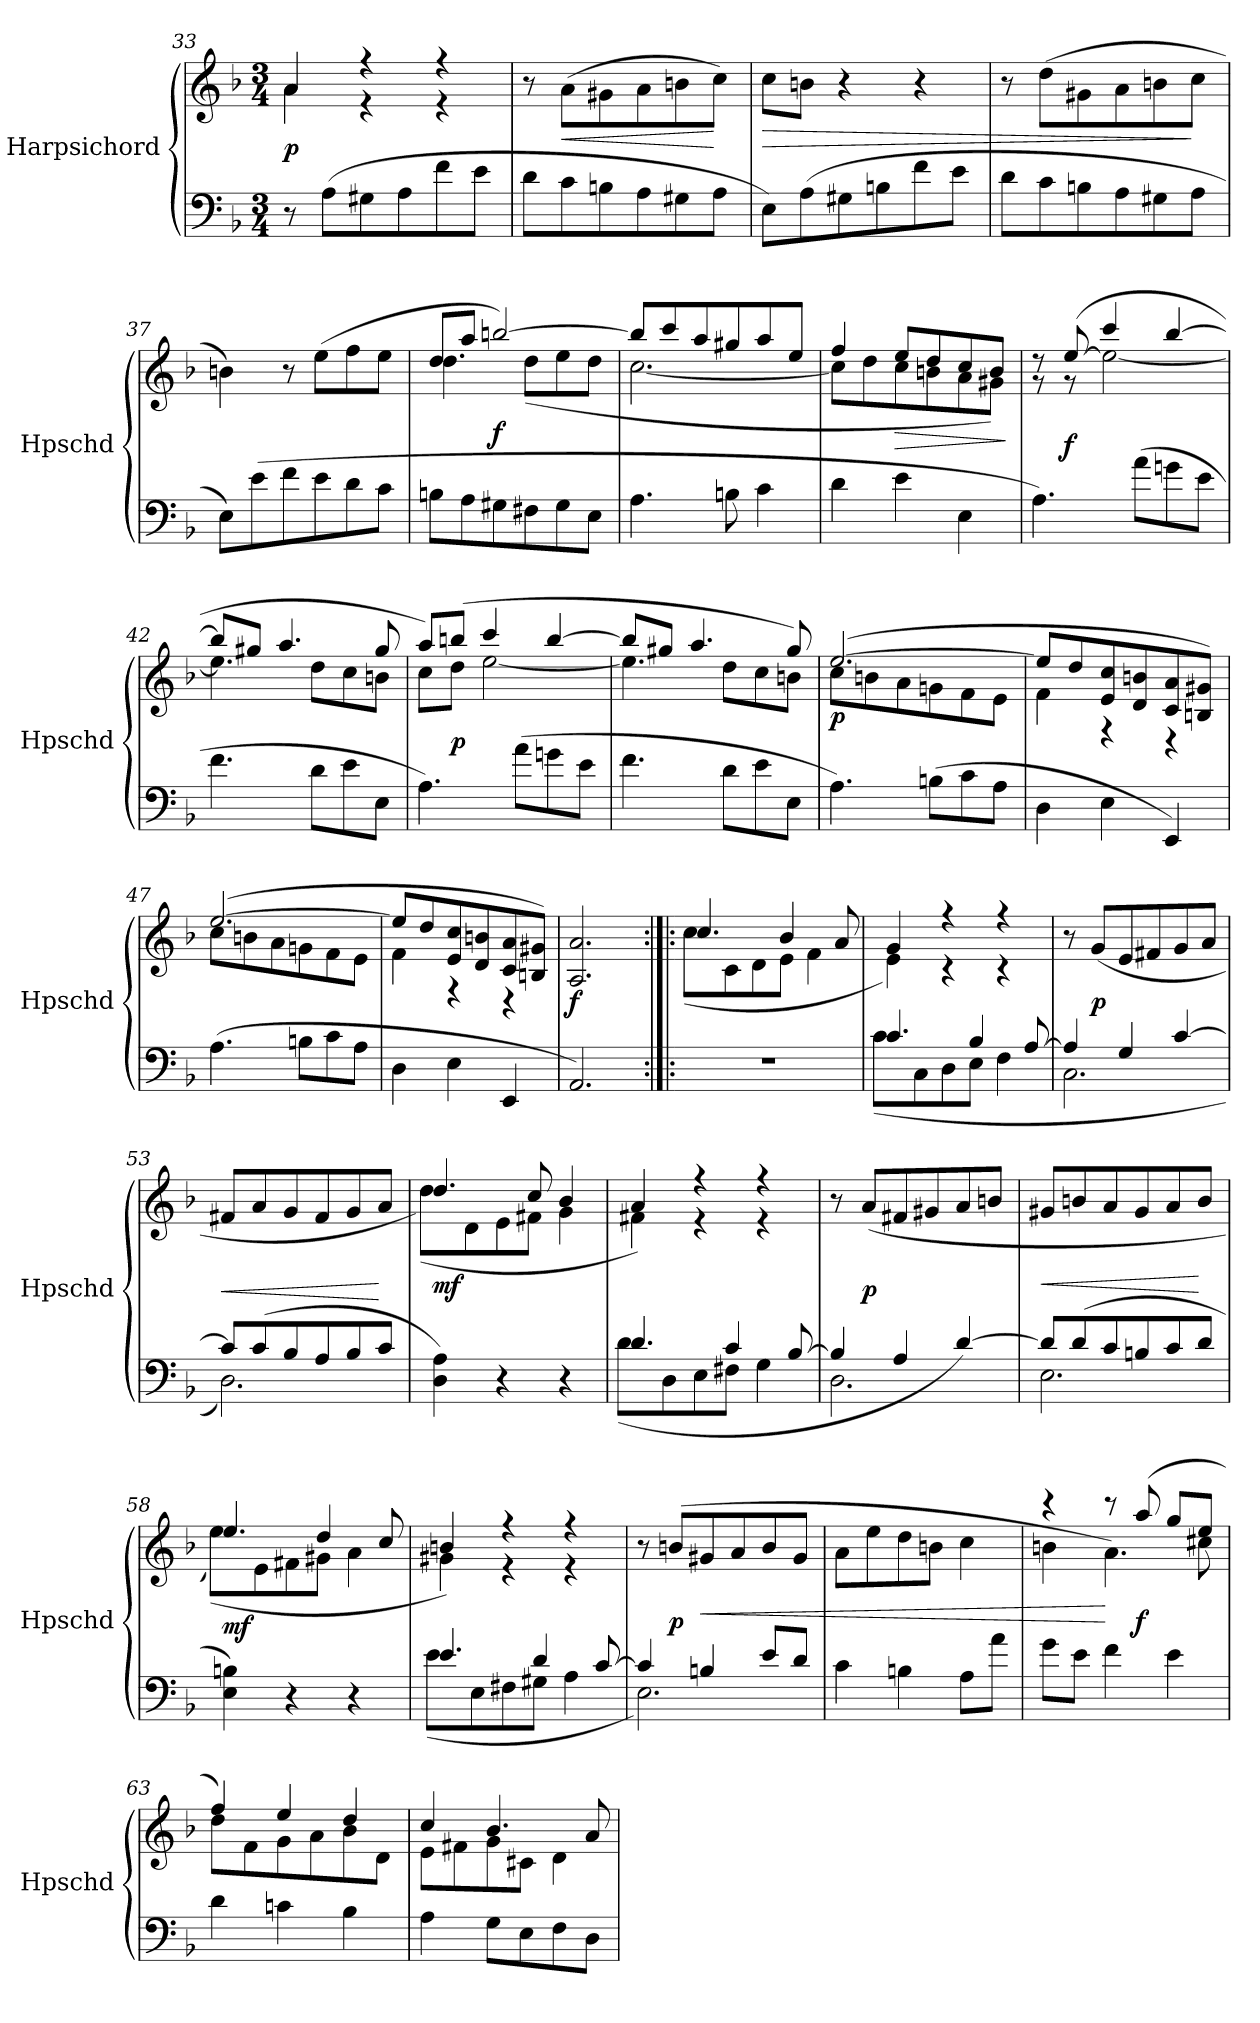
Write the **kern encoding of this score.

**kern	**kern	**dynam
*part1	*part1	*part1
*staff2	*staff1	*staff1/2
*I"Harpsichord	*	*
*I'Hpschd	*	*
*clefF4	*clefG2	*
*k[b-]	*k[b-]	*
*d:	*d:	*
*M3/4	*M3/4	*
=33	=33	=33
*	*^	*
8r	4a/	4a\	p
(8A\L	.	.	.
8G#X\	4r	4r	.
8A\	.	.	.
8f\	4r	4r	.
8e\J	.	.	.
*	*v	*v	*
=34	=34	=34
8d\L	8r	.
8c\	(8a\L	<
8Bn\	8g#X\	.
8A\	8a\	.
8G#X\	8bn\	.
8A\J	8cc\J)	[
=35	=35	=35
8E\L)	8cc\L	>
(8A\	8bn\J	.
8G#X\	4r	.
8Bn\	.	.
8f\	4r	.
8e\J	.	.
=36	=36	=36
8d\L	8r	.
8c\	(8dd\L	.
8Bn\	8g#X\	.
8A\	8a\	.
8G#X\	8bn\	.
8A\J	8cc\J	]
=37	=37	=37
8E\L)	4bn\)	.
(8e\	.	.
8f\	8r	.
8e\	(8ee\L	.
8d\	8ff\	.
8c\J	8ee\J	.
=38	=38	=38
*	*^	*
8Bn\L	8dd/L	4.dd\	.
8A\	8aa/J	.	.
8G#X\	[2bbn/)	.	f
8F#X\	.	(8dd\L	.
8G#\	.	8ee\	.
8E\J	.	8dd\J	.
=39	=39	=39	=39
4.A\	8bb/L]	[2.cc\	.
.	8ccc/	.	.
.	8aa/	.	.
8Bn\	8gg#X/	.	.
4c\	8aa/	.	.
.	8ee/J	.	.
=40	=40	=40	=40
4d\	4ff/	8cc\L]	.
.	.	8dd\	.
4e\	8ee/L	8cc\	>
.	8dd/	8bn\	.
4E\	8cc/	8a\	.
.	8b/J	8g#X\J)	.
*	*v	*v	*
.	.	]
=41	=41	=41
*	*^	*
4.A\)	8r	8r	.
.	([8ee/	8r	f
.	4ccc/	2ee\_	.
(8a\L	.	.	.
8gn\	[4bb-/	.	.
8e\J	.	.	.
=42	=42	=42	=42
4.f\	8bb-/L]	4.ee\]	.
.	8gg#X/J	.	.
.	4.aa/	.	.
8d\L	.	8dd\L	.
8e\	.	8cc\	.
8E\J	8gg#/	8bn\J	.
=43	=43	=43	=43
4.A\)	8aa/L)	8cc\L	.
.	(8bbn/J	8dd\J	p
.	4ccc/	[2ee\	.
(8a\L	.	.	.
8gn\	[4bb/	.	.
8e\J	.	.	.
=44	=44	=44	=44
4.f\	8bb/L]	4.ee\]	.
.	8gg#X/J	.	.
.	4.aa/	.	.
8d\L	.	8dd\L	.
8e\	.	8cc\	.
8E\J	8gg#/)	8bn\J	.
=45	=45	=45	=45
4.A\)	([2.ee/	8cc\L	p
.	.	8bn\	.
.	.	8a\	.
(8Bn\L	.	8gn\	.
8c\	.	8f\	.
8A\J	.	8e\J	.
=46	=46	=46	=46
4D\	8ee/L]	4f\	.
.	8dd/	.	.
4E\	8e/ 8cc/	4r	.
.	8d/ 8bn/	.	.
4EE/)	8c/ 8a/	4r	.
.	8Bn/ 8g#X/J)	.	.
=47	=47	=47	=47
(4.A\	([2.ee/	8cc\L	.
.	.	8bn\	.
.	.	8a\	.
8Bn\L	.	8gn\	.
8c\	.	8f\	.
8A\J	.	8e\J	.
=48	=48	=48	=48
4D\	8ee/L]	4f\	.
.	8dd/	.	.
4E\	8e/ 8cc/	4r	.
.	8d/ 8bn/	.	.
4EE/	8c/ 8a/	4r	.
.	8Bn/ 8g#X/J)	.	.
*	*v	*v	*
=49	=49	=49
2.AA/)	2.A/ 2.a/	f
=50:|!|:	=50:|!|:	=50:|!|:
*	*^	*
2.r	4.cc/	(8cc\L	.
.	.	8c\	.
.	.	8d\	.
.	4b-/	8e\J	.
.	.	4f\	.
.	8a/	.	.
=51	=51	=51	=51
*^	*	*	*
4.c/	(8c\L	4g/	4e\)	.
.	8C\	.	.	.
.	8D\	4r	4r	.
4B-/	8E\J	.	.	.
.	4F\	4r	4r	.
[8A/	.	.	.	.
*	*	*v	*v	*
=52	=52	=52	=52
4A/]	2.C\	8r	.
.	.	(8g/L	p
4G/	.	8e/	.
.	.	8f#X/	.
[4c/	.	8g/	.
.	.	8a/J	.
=53	=53	=53	=53
8c/L]	2.D\)	8f#X/L	<
(8c/	.	8a/	.
8B-/	.	8g/	.
8A/	.	8f#/	.
8B-/	.	8g/	.
8c/J	.	8a/J	[
*v	*v	*	*
=54	=54	=54
*	*^	*
4D\ 4A\)	4.dd/	(8dd\L)	mf
.	.	8d\	.
4r	.	8e\	.
.	8cc/	8f#X\J	.
4r	4b-/	4g\	.
=55	=55	=55	=55
*^	*	*	*
4.d/	(8d\L	4a/)	4f#X\	.
.	8D\	.	.	.
.	8E\	4r	4r	.
4c/	8F#X\J	.	.	.
.	4G\	4r	4r	.
[8B-/	.	.	.	.
*	*	*v	*v	*
=56	=56	=56	=56
4B-/]	2.D\	8r	.
.	.	(8a/L	p
4A/	.	8f#X/	.
.	.	8g#X/	.
[4d/)	.	8a/	.
.	.	8bn/J	.
=57	=57	=57	=57
8d/L]	2.E\	8g#X/L	<
(8d/	.	8bn/	.
8c/	.	8a/	.
8Bn/	.	8g#/	.
8c/	.	8a/	.
8d/J	.	8b/J	[
*v	*v	*	*
=58	=58	=58
*	*^	*
4E\ 4Bn\)	4.ee/	(8ee\L)	mf
.	.	8e\	.
4r	.	8f#X\	.
.	4dd/	8g#X\J	.
4r	.	4a\	.
.	8cc/	.	.
=59	=59	=59	=59
*^	*	*	*
4.e/	(8e\L	4bn/)	4g#X\	.
.	8E\	.	.	.
.	8F#X\	4r	4r	.
4d/	8G#X\J	.	.	.
.	4A\	4r	4r	.
[8c/	.	.	.	.
*	*	*v	*v	*
=60	=60	=60	=60
4c/]	2.E\)	8r	.
.	.	(8bn/L	p
4Bn/	.	8g#X/	<
.	.	8a/	.
8e/L	.	8b/	.
8d/J	.	8g#/J	.
*v	*v	*	*
=61	=61	=61
4c\	8a\L	.
.	8ee\	.
4Bn\	8dd\	.
.	8bn\J	.
8A\L	4cc\	.
8a\J	.	.
=62	=62	=62
*	*^	*
8g\L	4r	4bn\	.
8e\J	.	.	.
4f\	8r	4.a\)	[
.	(8aa/	.	f
4e\	8gg/L	.	.
.	8ee/J	8cc#X\	.
=63	=63	=63	=63
4d\	4ff/)	8dd\L	.
.	.	8f\	.
4cn\	4ee/	8g\	.
.	.	8a\	.
4B-\	4dd/	8b-\	.
.	.	8d\J	.
=64	=64	=64	=64
4A\	4cc/	8e\L	.
.	.	8f#X\	.
8G\L	4.b-/	8g\	.
8E\	.	8c#X\J	.
8F\	.	4d\	.
8D\J	8a/	.	.
*	*v	*v	*
=	=	=
*-	*-	*-
